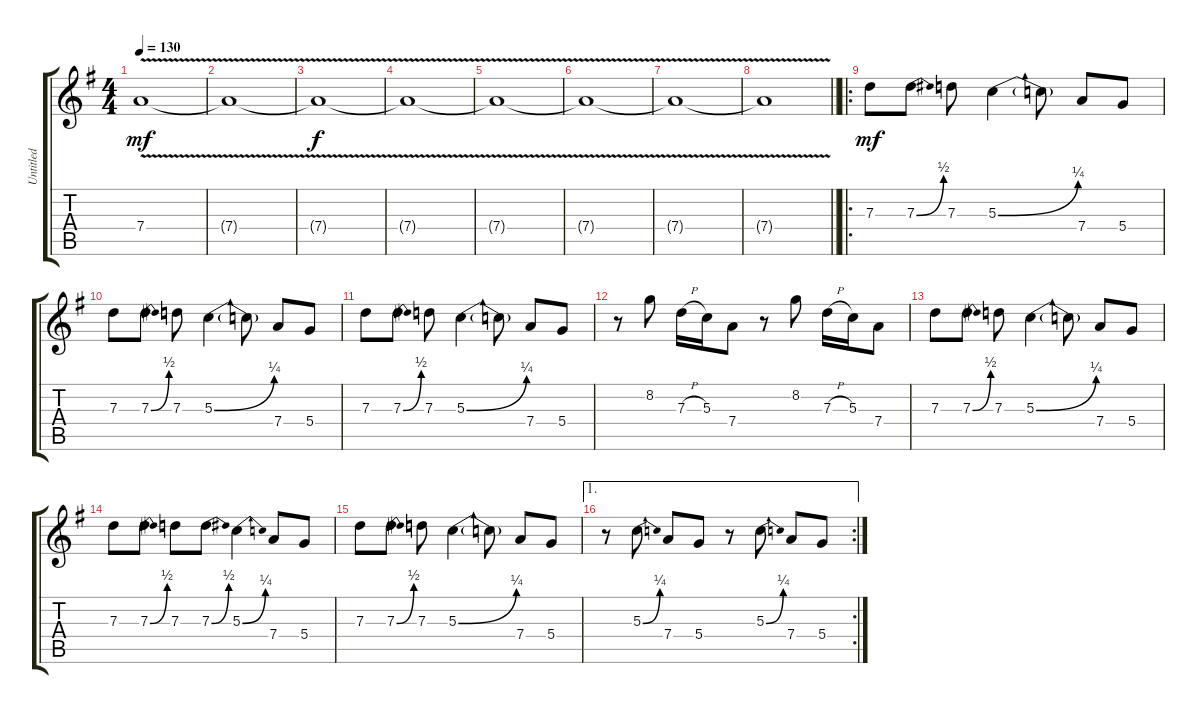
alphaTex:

\track ("Untitled" "Untitled") {instrument distortionguitar}
\staff {score tabs}
\tuning (E4 B3 G3 D3 A2 E2) {hide}
\ts (4 4)
\tempo 130
\clef g2
\ks g
7.4{v t}.1{dy mf} |
7.4{v t}.1 |
7.4{v t}.1{dy f} |
7.4{v t}.1 |
7.4{v t}.1 |
7.4{v t}.1 |
7.4{v t}.1 |
\barLineRight lightlight
7.4{v t}.1 |
\ro
7.3.8{dy mf} 7.3{be (bend 0 0 60 2)}.8 7.3.8 5.3{be (bend 0 0 60 1)}.4 5.3{t}.8 7.4.8 5.4.8 |
7.3.8 7.3{be (bend 0 0 60 2)}.8 7.3.8 5.3{be (bend 0 0 60 1)}.4 5.3{t}.8 7.4.8 5.4.8 |
7.3.8 7.3{be (bend 0 0 60 2)}.8 7.3.8 5.3{be (bend 0 0 60 1)}.4 5.3{t}.8 7.4.8 5.4.8 |
r.8 8.2.8 7.3{h}.16 5.3.16 7.4.8 r.8 8.2.8 7.3{h}.16 5.3.16 7.4.8 |
7.3.8 7.3{be (bend 0 0 60 2)}.8 7.3.8 5.3{be (bend 0 0 60 1)}.4 5.3{t}.8 7.4.8 5.4.8 |
7.3.8 7.3{be (bend 0 0 60 2)}.8 7.3.8 7.3{be (bend 0 0 60 2)}.8 5.3{be (bend 0 0 60 1)}.4 7.4.8 5.4.8 |
7.3.8 7.3{be (bend 0 0 60 2)}.8 7.3.8 5.3{be (bend 0 0 60 1)}.4 5.3{t}.8 7.4.8 5.4.8 |
\ae 1
\rc 2
r.8 5.3{be (bend 0 0 60 1)}.8 7.4.8 5.4.8 r.8 5.3{be (bend 0 0 60 1)}.8 7.4.8 5.4.8
